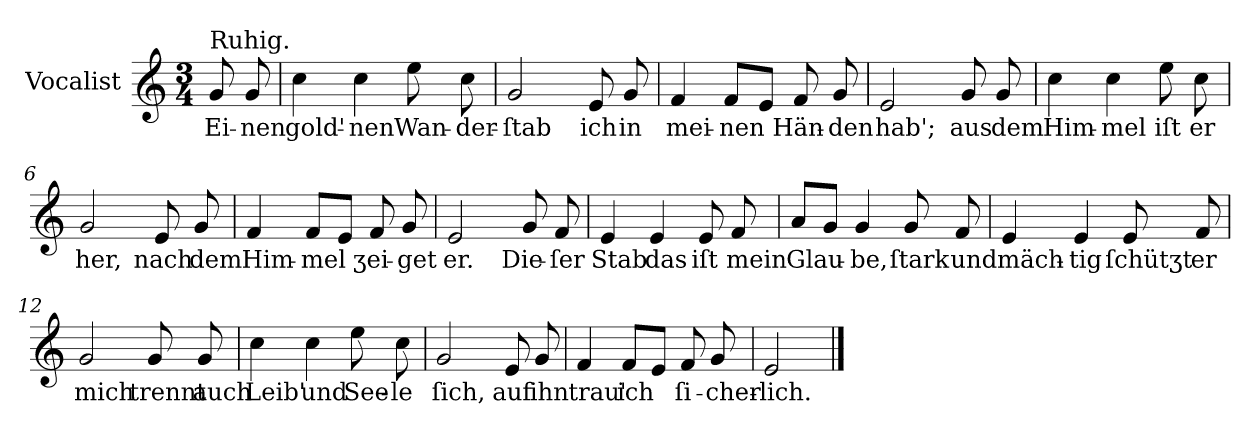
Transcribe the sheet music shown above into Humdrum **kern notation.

**kern	**text
*part1	*part1
*staff1	*staff1
*I"Vocalist	*
*clefG2	*
*k[]	*
*C:	*
*M3/4	*
=	=
!LO:TX:a:t=Ruhig.	!
8g	Ei-
8g	-nen
=1	=1
4cc	gold'-
4cc	-nen
8ee	Wan-
8cc	-der-
=2	=2
2g	-ſtab
8e	ich
8g	in
=3	=3
4f	mei-
8fL	-nen
8eJ	.
8f	Hän-
8g	-den
=4	=4
2e	hab';
8g	aus
8g	dem
=5	=5
4cc	Him-
4cc	-mel
8ee	iſt
8cc	er
=6	=6
2g	her,
8e	nach
8g	dem
=7	=7
4f	Him-
8fL	-mel
8eJ	.
8f	ʒei-
8g	-get
=8	=8
2e	er.
8g	Die-
8f	-ſer
=9	=9
4e	Stab
4e	das
8e	iſt
8f	mein
=10	=10
8aL	Glau-
8gJ	.
4g	-be,
8g	ſtark
8f	und
=11	=11
4e	mäch-
4e	-tig
8e	ſchütʒt
8f	er
=12	=12
2g	mich
8g	trennt
8g	auch
=13	=13
4cc	Leib'
4cc	und
8ee	See-
8cc	-le
=14	=14
2g	ſich,
8e	auf
8g	ihn
=15	=15
4f	trau'
8fL	ich
8eJ	.
8f	ſi-
8g	-cher-
=16	=16
2e	-lich.
==	==
*-	*-
